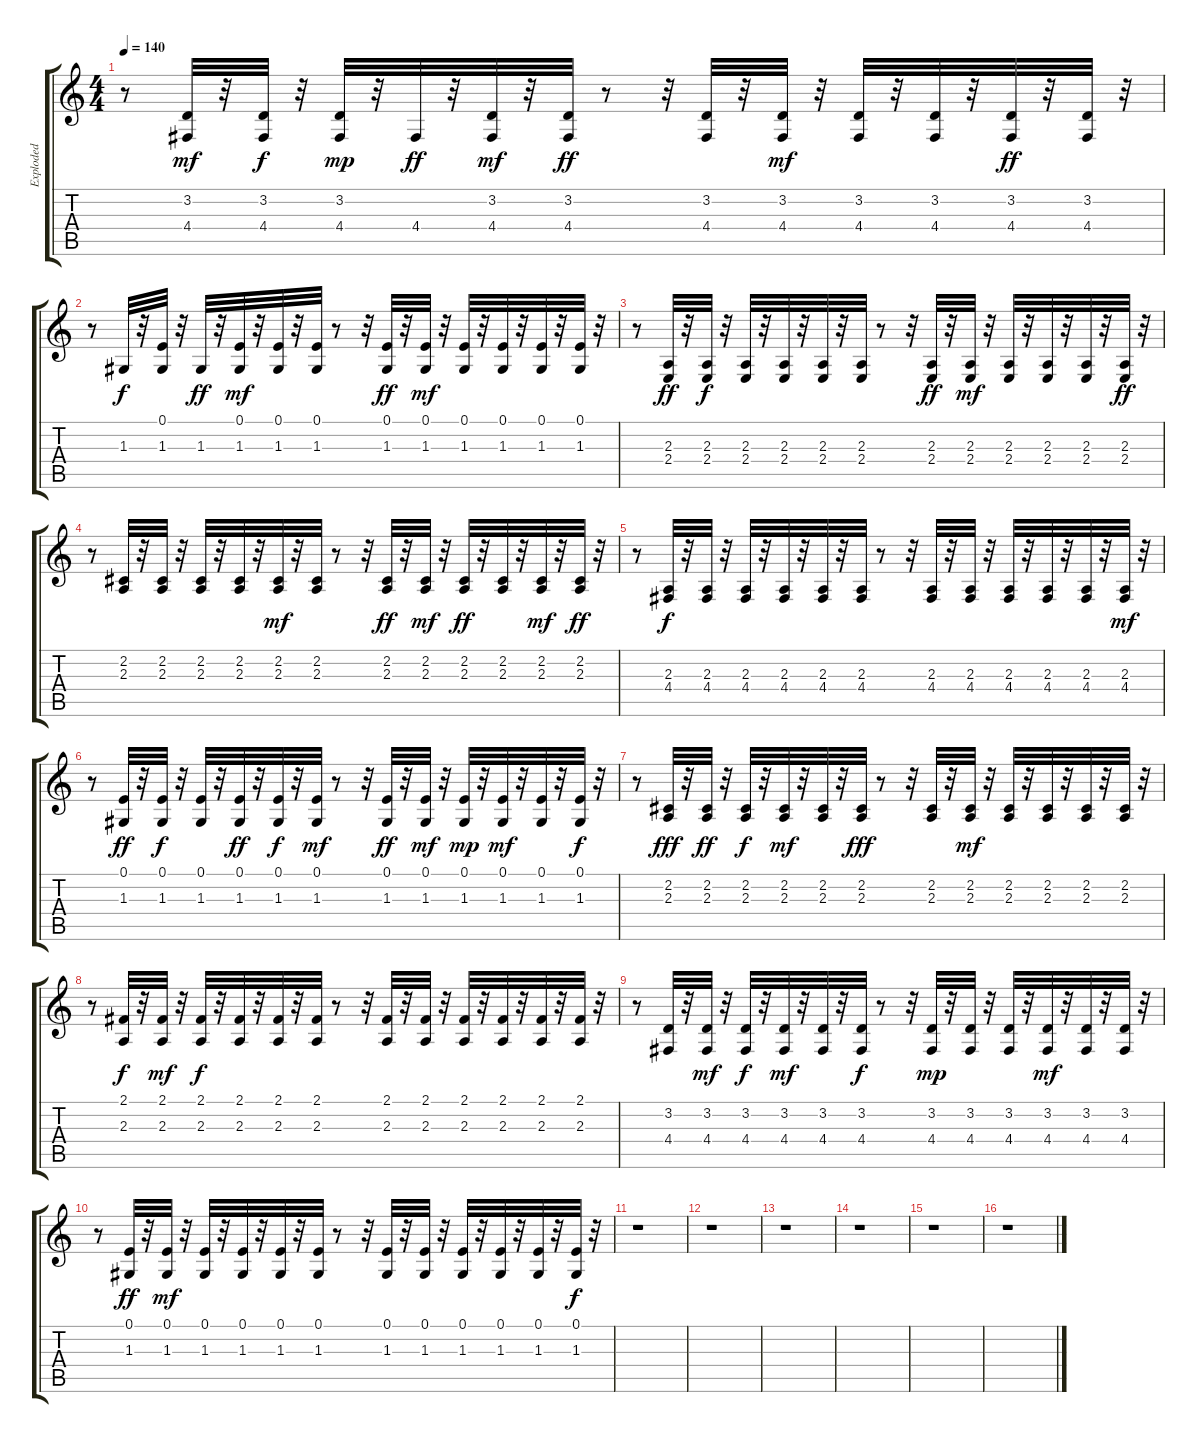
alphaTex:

\track ("Exploded" "Exploded") {instrument lead8bassandlead}
\staff {score tabs}
\tuning (E4 B3 G3 D3 A2 E2) {hide}
\ts (4 4)
\tempo 140
\clef g2
\ks c
r.8{dy f} (3.2 4.4).32{dy mf} r.32 (3.2 4.4).32{dy f} r.32 (3.2 4.4).32{dy mp} r.32 4.4.32{dy ff} r.32 (3.2 4.4).32{dy mf} r.32 (3.2 4.4).32{dy ff} r.8 r.32 (3.2 4.4).32 r.32 (3.2 4.4).32{dy mf} r.32 (3.2 4.4).32 r.32 (3.2 4.4).32 r.32 (3.2 4.4).32{dy ff} r.32 (3.2 4.4).32 r.32 |
r.8 1.3.32{dy f} r.32 (0.1 1.3).32 r.32 1.3.32{dy ff} r.32 (0.1 1.3).32{dy mf} r.32 (0.1 1.3).32 r.32 (0.1 1.3).32 r.8 r.32 (0.1 1.3).32{dy ff} r.32 (0.1 1.3).32{dy mf} r.32 (0.1 1.3).32 r.32 (0.1 1.3).32 r.32 (0.1 1.3).32 r.32 (0.1 1.3).32 r.32 |
r.8 (2.3 2.4).32{dy ff} r.32 (2.3 2.4).32{dy f} r.32 (2.3 2.4).32 r.32 (2.3 2.4).32 r.32 (2.3 2.4).32 r.32 (2.3 2.4).32 r.8 r.32 (2.3 2.4).32{dy ff} r.32 (2.3 2.4).32{dy mf} r.32 (2.3 2.4).32 r.32 (2.3 2.4).32 r.32 (2.3 2.4).32 r.32 (2.3 2.4).32{dy ff} r.32 |
r.8 (2.2 2.3).32 r.32 (2.2 2.3).32 r.32 (2.2 2.3).32 r.32 (2.2 2.3).32 r.32 (2.2 2.3).32{dy mf} r.32 (2.2 2.3).32 r.8 r.32 (2.2 2.3).32{dy ff} r.32 (2.2 2.3).32{dy mf} r.32 (2.2 2.3).32{dy ff} r.32 (2.2 2.3).32 r.32 (2.2 2.3).32{dy mf} r.32 (2.2 2.3).32{dy ff} r.32 |
r.8 (2.3 4.4).32{dy f} r.32 (2.3 4.4).32 r.32 (2.3 4.4).32 r.32 (2.3 4.4).32 r.32 (2.3 4.4).32 r.32 (2.3 4.4).32 r.8 r.32 (2.3 4.4).32 r.32 (2.3 4.4).32 r.32 (2.3 4.4).32 r.32 (2.3 4.4).32 r.32 (2.3 4.4).32 r.32 (2.3 4.4).32{dy mf} r.32 |
r.8 (0.1 1.3).32{dy ff} r.32 (0.1 1.3).32{dy f} r.32 (0.1 1.3).32 r.32 (0.1 1.3).32{dy ff} r.32 (0.1 1.3).32{dy f} r.32 (0.1 1.3).32{dy mf} r.8 r.32 (0.1 1.3).32{dy ff} r.32 (0.1 1.3).32{dy mf} r.32 (0.1 1.3).32{dy mp} r.32 (0.1 1.3).32{dy mf} r.32 (0.1 1.3).32 r.32 (0.1 1.3).32{dy f} r.32 |
r.8 (2.2 2.3).32{dy fff} r.32 (2.2 2.3).32{dy ff} r.32 (2.2 2.3).32{dy f} r.32 (2.2 2.3).32{dy mf} r.32 (2.2 2.3).32 r.32 (2.2 2.3).32{dy fff} r.8 r.32 (2.2 2.3).32 r.32 (2.2 2.3).32{dy mf} r.32 (2.2 2.3).32 r.32 (2.2 2.3).32 r.32 (2.2 2.3).32 r.32 (2.2 2.3).32 r.32 |
r.8 (2.1 2.3).32{dy f} r.32 (2.1 2.3).32{dy mf} r.32 (2.1 2.3).32{dy f} r.32 (2.1 2.3).32 r.32 (2.1 2.3).32 r.32 (2.1 2.3).32 r.8 r.32 (2.1 2.3).32 r.32 (2.1 2.3).32 r.32 (2.1 2.3).32 r.32 (2.1 2.3).32 r.32 (2.1 2.3).32 r.32 (2.1 2.3).32 r.32 |
r.8 (3.2 4.4).32 r.32 (3.2 4.4).32{dy mf} r.32 (3.2 4.4).32{dy f} r.32 (3.2 4.4).32{dy mf} r.32 (3.2 4.4).32 r.32 (3.2 4.4).32{dy f} r.8 r.32 (3.2 4.4).32{dy mp} r.32 (3.2 4.4).32 r.32 (3.2 4.4).32 r.32 (3.2 4.4).32{dy mf} r.32 (3.2 4.4).32 r.32 (3.2 4.4).32 r.32 |
r.8 (0.1 1.3).32{dy ff} r.32 (0.1 1.3).32{dy mf} r.32 (0.1 1.3).32 r.32 (0.1 1.3).32 r.32 (0.1 1.3).32 r.32 (0.1 1.3).32 r.8 r.32 (0.1 1.3).32 r.32 (0.1 1.3).32 r.32 (0.1 1.3).32 r.32 (0.1 1.3).32 r.32 (0.1 1.3).32 r.32 (0.1 1.3).32{dy f} r.32 |
r.1 |
r.1 |
r.1 |
r.1 |
r.1 |
r.1
